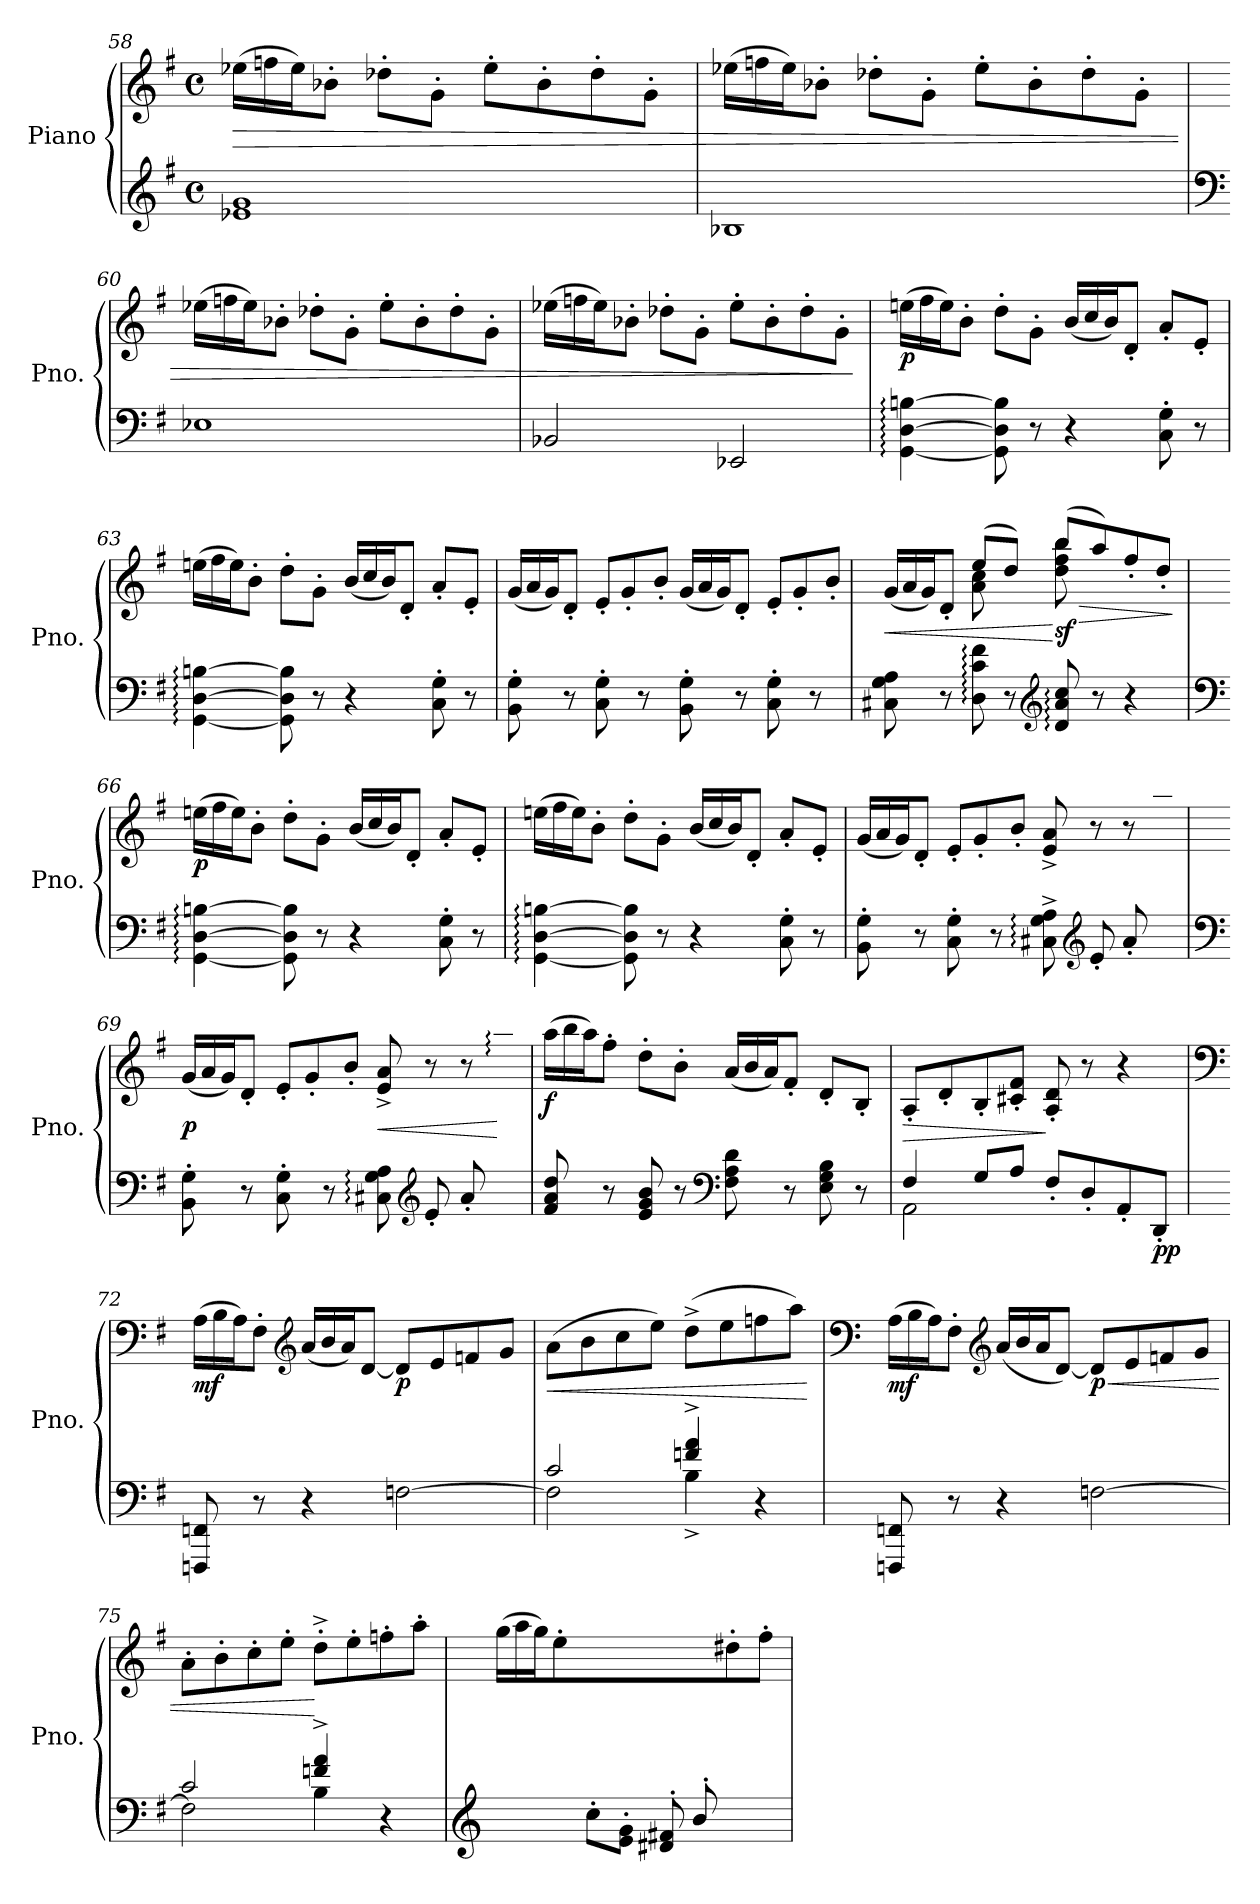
**kern	**kern	**dynam
*part1	*part1	*part1
*staff2	*staff1	*staff1/2
*I"Piano	*	*
*I'Pno.	*	*
*clefG2	*clefG2	*
*k[f#]	*k[f#]	*
*M4/4	*M4/4	*
*met(c)	*met(c)	*
*	*Xtuplet	*
=58	=58	=58
!	!	!LO:HP:b
1e-X 1g	(24ee-X\LL	>
.	24ffn\	.
.	24ee-\J)	.
.	8b-X'\J	.
.	8dd-X'\L	.
.	8g'\J	.
.	8ee-'\L	.
.	8b-'\	.
.	8dd-'\	.
.	8g'\J	.
!!LO:LB:g=z
=59	=59	=59
1B-X	(24ee-X\LL	.
.	24ffn\	.
.	24ee-\J)	.
.	8b-X'\J	.
.	8dd-X'\L	.
.	8g'\J	.
.	8ee-'\L	.
.	8b-'\	.
.	8dd-'\	.
.	8g'\J	.
=60	=60	=60
*clefF4	*	*
1E-X	(24ee-X\LL	.
.	24ffn\	.
.	24ee-\J)	.
.	8b-X'\J	.
.	8dd-X'\L	.
.	8g'\J	.
.	8ee-'\L	.
.	8b-'\	.
.	8dd-'\	.
.	8g'\J	.
=61	=61	=61
2BB-X/	(24ee-X\LL	.
.	24ffn\	.
.	24ee-\J)	.
.	8b-X'\J	.
.	8dd-X'\L	.
.	8g'\J	.
2EE-X/	8ee-'\L	.
.	8b-'\	.
.	8dd-'\	.
.	8g'\J	.
.	.	]
!!LO:LB:g=z
=62	=62	=62
!	!	!LO:DY:b
[4GG\: [4D\: [4Bn\:	(24een\LL	p
.	24ff#\	.
.	24ee\J)	.
.	8b'\J	.
8GG\] 8D\] 8B\]	8dd'\L	.
8r	8g'\J	.
4r	(24b/LL	.
.	24cc/	.
.	24b/J)	.
.	8d'/J	.
8C\' 8G\'	8a'/L	.
8r	8e'/J	.
=63	=63	=63
[4GG\: [4D\: [4Bn\:	(24een\LL	.
.	24ff#\	.
.	24ee\J)	.
.	8b'\J	.
8GG\] 8D\] 8B\]	8dd'\L	.
8r	8g'\J	.
4r	(24b/LL	.
.	24cc/	.
.	24b/J)	.
.	8d'/J	.
8C\' 8G\'	8a'/L	.
8r	8e'/J	.
=64	=64	=64
8BB\' 8G\'	(24g/LL	.
.	24a/	.
.	24g/J)	.
8r	8d'/J	.
8C\' 8G\'	12e'/L	.
.	12g'/	.
8r	.	.
.	12b'/J	.
8BB\' 8G\'	(24g/LL	.
.	24a/	.
.	24g/J)	.
8r	8d'/J	.
8C\' 8G\'	12e'/L	.
.	12g'/	.
8r	.	.
.	12b'/J	.
!!LO:LB:g=z
=65	=65	=65
!	!	!LO:HP:b
*	*^	*
8C#X\ 8G\ 8A\	(24g/LL	4ryy	<
.	24a/	.	.
.	24g/J)	.	.
8r	8d'/J	.	.
8D\: 8c\: 8f#\:	(8ee/L	8a\ 8cc\	.
8r	8dd/J)	8ryy	.
*clefG2	*	*	*
!	!	!	!LO:HP:n=1:b
!	!	!	!LO:DY:n=1:b
8d/: 8a/: 8cc/:	(8bb/L	8dd\: 8ff#\: 8bb\:	[ > sf
8r	8aa/)	4.ryy	.
4r	8ff#'/	.	.
.	8dd'/J	.	.
*	*v	*v	*
.	.	]
=66	=66	=66
*clefF4	*	*
!	!	!LO:DY:b
[4GG\: [4D\: [4Bn\:	(24een\LL	p
.	24ff#\	.
.	24ee\J)	.
.	8b'\J	.
8GG\] 8D\] 8B\]	8dd'\L	.
8r	8g'\J	.
4r	(24b/LL	.
.	24cc/	.
.	24b/J)	.
.	8d'/J	.
8C\' 8G\'	8a'/L	.
8r	8e'/J	.
=67	=67	=67
[4GG\: [4D\: [4Bn\:	(24een\LL	.
.	24ff#\	.
.	24ee\J)	.
.	8b'\J	.
8GG\] 8D\] 8B\]	8dd'\L	.
8r	8g'\J	.
4r	(24b/LL	.
.	24cc/	.
.	24b/J)	.
.	8d'/J	.
8C\' 8G\'	8a'/L	.
8r	8e'/J	.
!!LO:LB:g=z
=68	=68	=68
*	*^	*
8BB\' 8G\'	(24g/LL	2..ryy	.
.	24a/	.	.
.	24g/J)	.	.
8r	8d'/J	.	.
8C\' 8G\'	12e'/L	.	.
.	12g'/	.	.
8r	.	.	.
.	12b'/J	.	.
8C#X\:^ 8G\:^ 8A\:^	8e/^ 8a/^	.	.
*clefG2	*	*	*
8e'/L	8r	.	.
8a'/	8r	.	.
8ryy	8ryy	8ee\^ 8aa\^J	.
=69	=69	=69	=69
*clefF4	*	*	*
!	!	!	!LO:DY:b
8BB\' 8G\'	(24g/LL	2..ryy	p
.	24a/	.	.
.	24g/J)	.	.
8r	8d'/J	.	.
8C\' 8G\'	12e'/L	.	.
.	12g'/	.	.
8r	.	.	.
.	12b'/J	.	.
!	!	!	!LO:HP:b
8C#X\: 8G\: 8A\:	8e/^ 8a/^	.	<
*clefG2	*	*	*
8e'/L	8r	.	.
8a'/	8r	.	.
8ryy	8ryy	8ee\:^ 8aa\:^J	[
=70	=70	=70	=70
!	!	!	!LO:DY:b
*	*v	*v	*
8f#/ 8a/ 8dd/	(24aa\LL	f
.	24bb\	.
.	24aa\J)	.
8r	8ff#'\J	.
8e/ 8g/ 8b/	8dd'\L	.
8r	8b'\J	.
*clefF4	*	*
8F#\ 8A\ 8d\	(24a/LL	.
.	24b/	.
.	24a/J)	.
8r	8f#'/J	.
8E\ 8G\ 8B\	8d'/L	.
8r	8B'/J	.
!!LO:LB:g=z
=71	=71	=71
*^	*	*
!	!	!	!LO:HP:b
4F#/	2AA\	8A'/L	>
.	.	8d'/	.
8G/L	.	8B'/	.
8A/J	.	8c#X/' 8f#/'J	.
8F#'/L	2ryy	8A/' 8d/'	]
8D'/	.	8r	.
8AA'/	.	4r	.
!	!	!	!LO:DY:b=2
8DD'/J	.	.	pp
*v	*v	*	*
=72	=72	=72
*	*clefF4	*
!	!	!LO:DY:b
8FFFn/ 8FFn/	(24A\LL	mf
.	24B\	.
.	24A\J)	.
8r	8F#'\J	.
*	*clefG2	*
4r	(24a/LL	.
.	24b/	.
.	24a/J)	.
.	[8d/J	.
!	!	!LO:DY:b
[2Fn\	8d/L]	p
.	8e/	.
.	8fn/	.
.	8g/J	.
=73	=73	=73
*^	*	*
!	!	!	!LO:HP:b
2c/	2F\]	(8a\L	<
.	.	8b\	.
.	.	8cc\	.
.	.	8ee\J)	.
4fn/^ 4a/^	4B^\	(8dd^\L	.
.	.	8ee\	.
4r	4rBByy	8ffn\	.
.	.	8aa\J)	.
*v	*v	*	*
.	.	[
!!LO:PB:g=z
=74	=74	=74
*	*clefF4	*
!	!	!LO:DY:b
8FFFn/ 8FFn/	(24A\LL	mf
.	24B\	.
.	24A\J)	.
8r	8F#'\J	.
*	*clefG2	*
4r	(24a/LL	.
.	24b/	.
.	24a/J	.
.	[8d/J)	.
!	!	!LO:HP:b
!	!	!LO:DY:n=1:b
[2Fn\	8d/L]	< p
.	8e/	.
.	8fn/	.
.	8g/J	.
=75	=75	=75
*^	*	*
2c/	2F\]	8a'\L	.
.	.	8b'\	.
.	.	8cc'\	.
.	.	8ee'\J	.
4fn/^ 4a/^	4B\	8dd^'\L	[
.	.	8ee'\	.
4r	4rBByy	8ffn'\	.
.	.	8aa'\J	.
=76	=76	=76	=76
*clefG2	*	*	*
4ryy	1ryy	(24gg\LL	.
.	.	24aa\	.
.	.	24gg\J)	.
.	.	8ee'\J	.
8cc'\L	.	2ryy	.
8e\' 8g\'J	.	.	.
8d#X/' 8f#X/'L	.	.	.
8b'/	.	.	.
4ryy	.	8dd#X'\	.
.	.	8ff#'\J	.
*v	*v	*	*
=	=	=
*-	*-	*-
